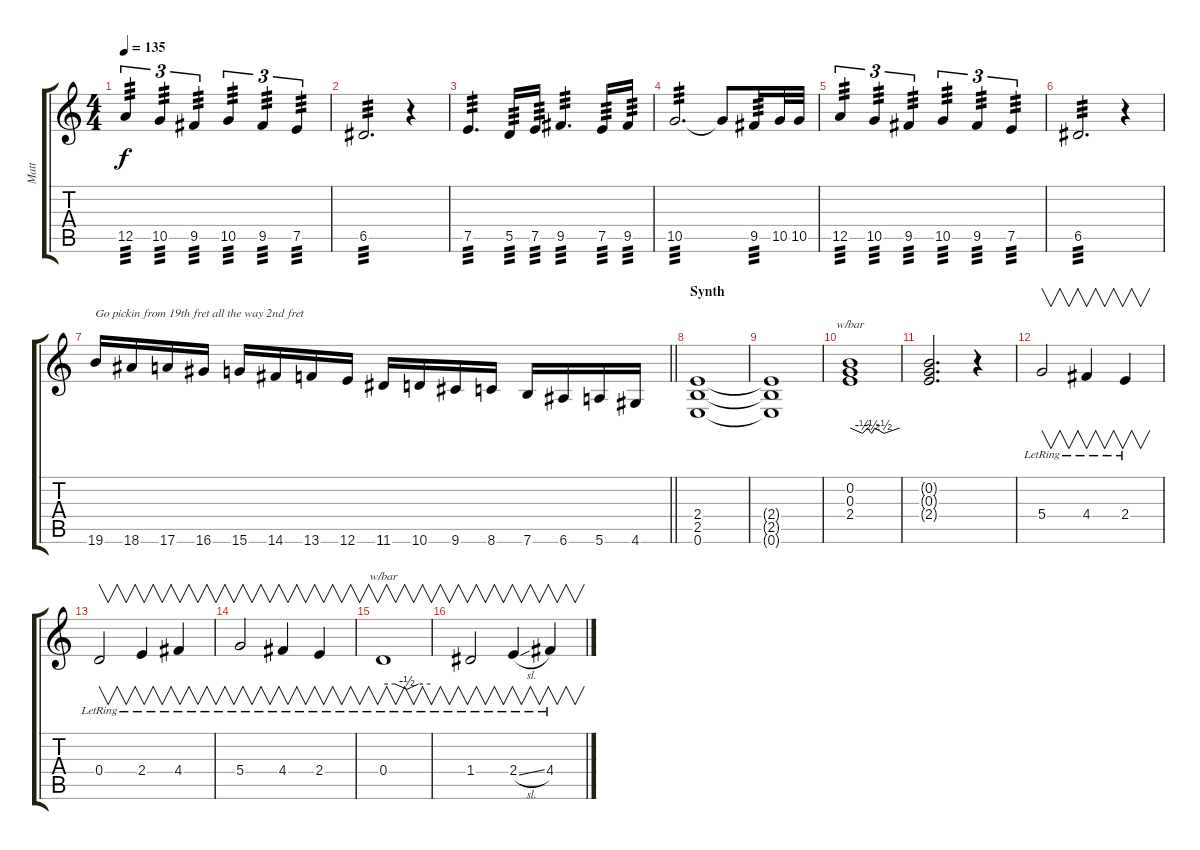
\track ("Matt" "Matt") {instrument distortionguitar}
\staff {score tabs}
\tuning (E4 B3 G3 D3 A2 E2) {hide}
\ts (4 4)
\tempo 135
\clef g2
\ks c
12.5.4{tu (3 2) tp 3 dy f} 10.5.4{tu (3 2) tp 3} 9.5.4{tu (3 2) tp 3} 10.5.4{tu (3 2) tp 3} 9.5.4{tu (3 2) tp 3} 7.5.4{tu (3 2) tp 3} |
6.5.2{d tp 3} r.4 |
7.5.4{d tp 3} 5.5.16{tp 3} 7.5.16{tp 3} 9.5.4{d tp 3} 7.5.16{tp 3} 9.5.16{tp 3} |
10.5.2{d tp 3} 10.5{t}.8 9.5.16{tp 3} 10.5.32 10.5.32 |
12.5.4{tu (3 2) tp 3} 10.5.4{tu (3 2) tp 3} 9.5.4{tu (3 2) tp 3} 10.5.4{tu (3 2) tp 3} 9.5.4{tu (3 2) tp 3} 7.5.4{tu (3 2) tp 3} |
6.5.2{d tp 3} r.4 |
\barLineRight lightlight
19.6.16{txt "Go pickin from 19th fret all the way 2nd fret"} 18.6.16 17.6.16 16.6.16 15.6.16 14.6.16 13.6.16 12.6.16 11.6.16 10.6.16 9.6.16 8.6.16 7.6.16 6.6.16 5.6.16 4.6.16 |
\section ("" "Synth ")
(2.4 2.5 0.6).1 |
(2.4{t} 2.5{t} 0.6{t}).1 |
(0.2 0.3 2.4).1{tbe (custom default 0 0 15 -2 21 0 26 -2 30 0 41 -2 60 0)} |
(0.2{t} 0.3{t} 2.4{t}).2{d} r.4 |
5.4{lr}.2{v} 4.4{lr}.4{v} 2.4{lr}.4{v} |
0.4{lr}.2{v} 2.4{lr}.4{v} 4.4{lr}.4{v} |
5.4{lr}.2{v} 4.4{lr}.4{v} 2.4{lr}.4{v} |
0.4{lr}.1{v tbe (custom default 0 0 15 0 30 -2 45 0 60 0)} |
1.4{lr}.2{v} 2.4{sl lr}.4{v} 4.4{lr}.4{v}
